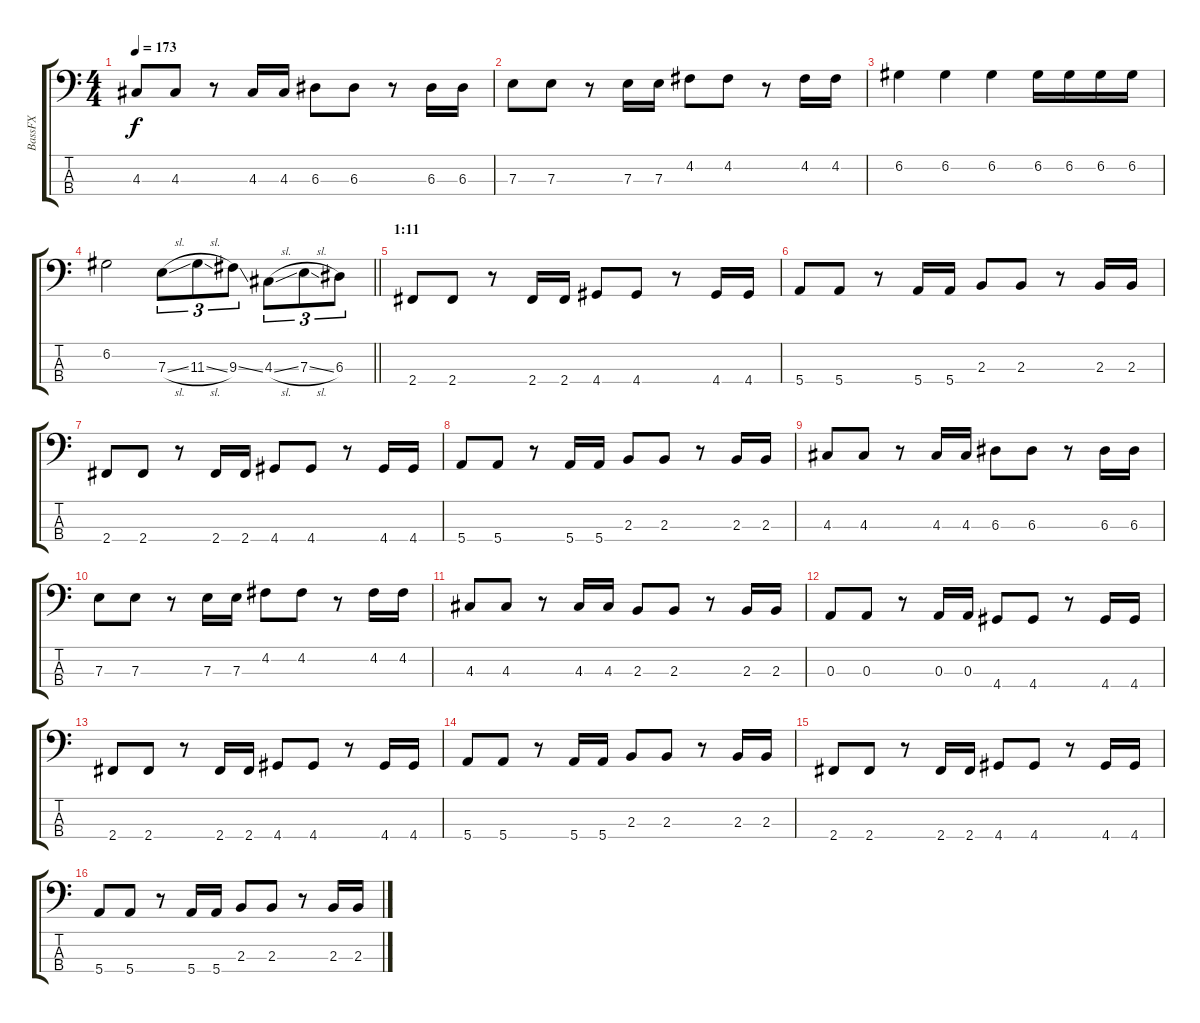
\track ("BassFX" "BassFX") {instrument slapbass2}
\staff {score tabs}
\tuning (G2 D2 A1 E1) {hide}
\ts (4 4)
\tempo 173
\clef f4
\ks c
4.3.8{dy f} 4.3.8 r.8 4.3.16 4.3.16 6.3.8 6.3.8 r.8 6.3.16 6.3.16 |
7.3.8 7.3.8 r.8 7.3.16 7.3.16 4.2.8 4.2.8 r.8 4.2.16 4.2.16 |
6.2.4 6.2.4 6.2.4 6.2.16 6.2.16 6.2.16 6.2.16 |
\barLineRight lightlight
6.2.2 7.3{sl}.8{tu (3 2)} 11.3{sl}.8{tu (3 2)} 9.3{ss}.8{tu (3 2)} 4.3{sl}.8{tu (3 2)} 7.3{sl}.8{tu (3 2)} 6.3.8{tu (3 2)} |
\section ("" "1:11")
2.4.8 2.4.8 r.8 2.4.16 2.4.16 4.4.8 4.4.8 r.8 4.4.16 4.4.16 |
5.4.8 5.4.8 r.8 5.4.16 5.4.16 2.3.8 2.3.8 r.8 2.3.16 2.3.16 |
2.4.8 2.4.8 r.8 2.4.16 2.4.16 4.4.8 4.4.8 r.8 4.4.16 4.4.16 |
5.4.8 5.4.8 r.8 5.4.16 5.4.16 2.3.8 2.3.8 r.8 2.3.16 2.3.16 |
4.3.8 4.3.8 r.8 4.3.16 4.3.16 6.3.8 6.3.8 r.8 6.3.16 6.3.16 |
7.3.8 7.3.8 r.8 7.3.16 7.3.16 4.2.8 4.2.8 r.8 4.2.16 4.2.16 |
4.3.8 4.3.8 r.8 4.3.16 4.3.16 2.3.8 2.3.8 r.8 2.3.16 2.3.16 |
0.3.8 0.3.8 r.8 0.3.16 0.3.16 4.4.8 4.4.8 r.8 4.4.16 4.4.16 |
2.4.8 2.4.8 r.8 2.4.16 2.4.16 4.4.8 4.4.8 r.8 4.4.16 4.4.16 |
5.4.8 5.4.8 r.8 5.4.16 5.4.16 2.3.8 2.3.8 r.8 2.3.16 2.3.16 |
2.4.8 2.4.8 r.8 2.4.16 2.4.16 4.4.8 4.4.8 r.8 4.4.16 4.4.16 |
5.4.8 5.4.8 r.8 5.4.16 5.4.16 2.3.8 2.3.8 r.8 2.3.16 2.3.16
